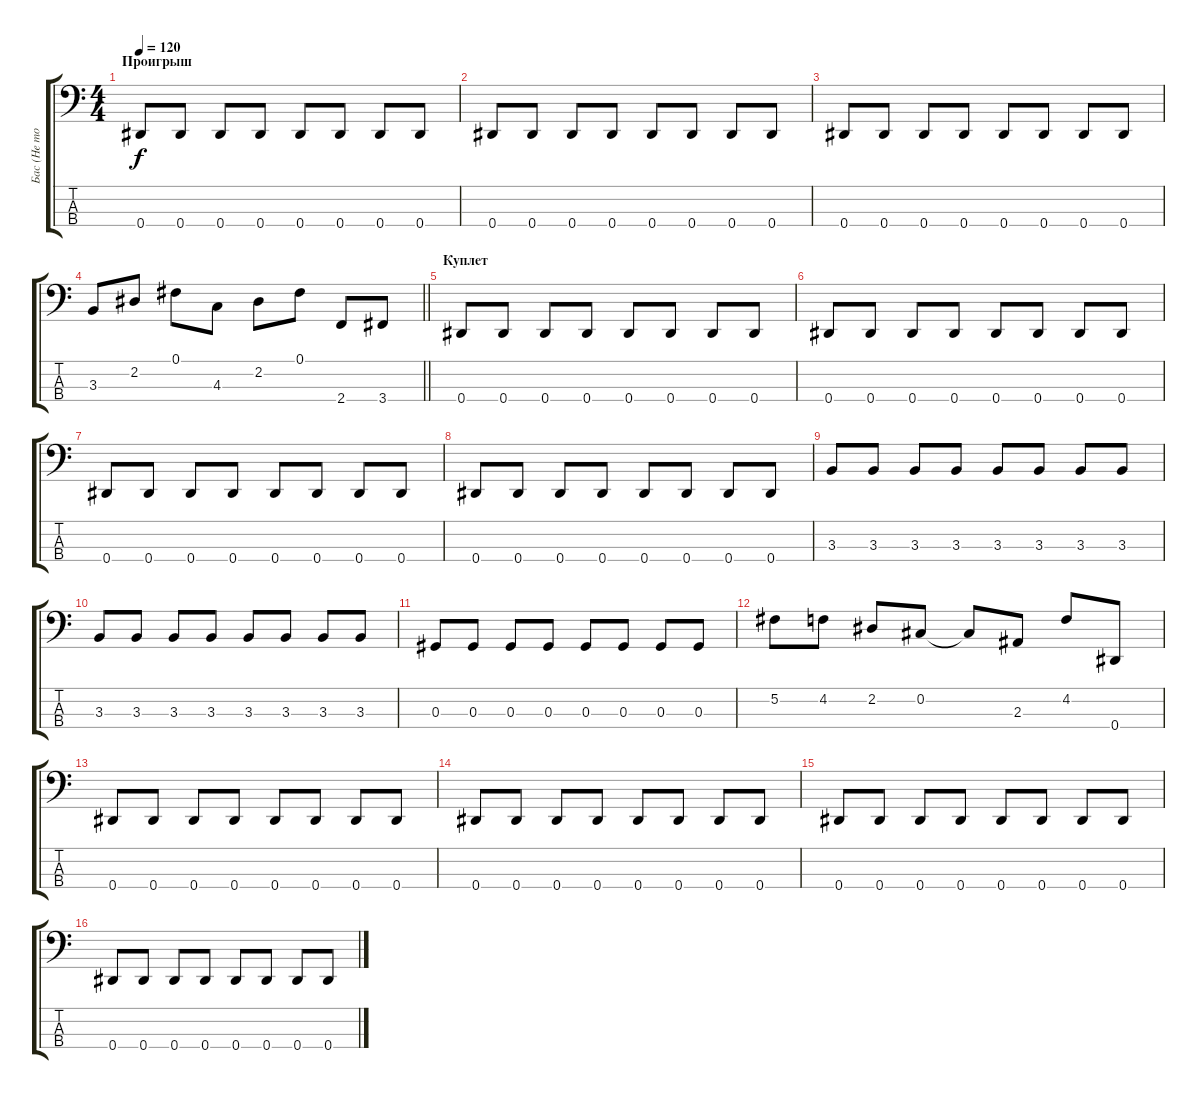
\track ("Бас (Не точно)" "Бас (Не то") {instrument electricbassfinger}
\staff {score tabs}
\tuning (Gb2 Db2 Ab1 Eb1) {hide}
\ts (4 4)
\section ("" "Проигрыш")
\tempo 120
\clef f4
\ks c
0.4.8{dy f} 0.4.8 0.4.8 0.4.8 0.4.8 0.4.8 0.4.8 0.4.8 |
0.4.8 0.4.8 0.4.8 0.4.8 0.4.8 0.4.8 0.4.8 0.4.8 |
0.4.8 0.4.8 0.4.8 0.4.8 0.4.8 0.4.8 0.4.8 0.4.8 |
\barLineRight lightlight
3.3.8 2.2.8 0.1.8 4.3.8 2.2.8 0.1.8 2.4.8 3.4.8 |
\section ("" "Куплет")
0.4.8 0.4.8 0.4.8 0.4.8 0.4.8 0.4.8 0.4.8 0.4.8 |
0.4.8 0.4.8 0.4.8 0.4.8 0.4.8 0.4.8 0.4.8 0.4.8 |
0.4.8 0.4.8 0.4.8 0.4.8 0.4.8 0.4.8 0.4.8 0.4.8 |
0.4.8 0.4.8 0.4.8 0.4.8 0.4.8 0.4.8 0.4.8 0.4.8 |
3.3.8 3.3.8 3.3.8 3.3.8 3.3.8 3.3.8 3.3.8 3.3.8 |
3.3.8 3.3.8 3.3.8 3.3.8 3.3.8 3.3.8 3.3.8 3.3.8 |
0.3.8 0.3.8 0.3.8 0.3.8 0.3.8 0.3.8 0.3.8 0.3.8 |
5.2.8 4.2.8 2.2.8 0.2.8 0.2{t}.8 2.3.8 4.2.8 0.4.8 |
0.4.8 0.4.8 0.4.8 0.4.8 0.4.8 0.4.8 0.4.8 0.4.8 |
0.4.8 0.4.8 0.4.8 0.4.8 0.4.8 0.4.8 0.4.8 0.4.8 |
0.4.8 0.4.8 0.4.8 0.4.8 0.4.8 0.4.8 0.4.8 0.4.8 |
0.4.8 0.4.8 0.4.8 0.4.8 0.4.8 0.4.8 0.4.8 0.4.8
